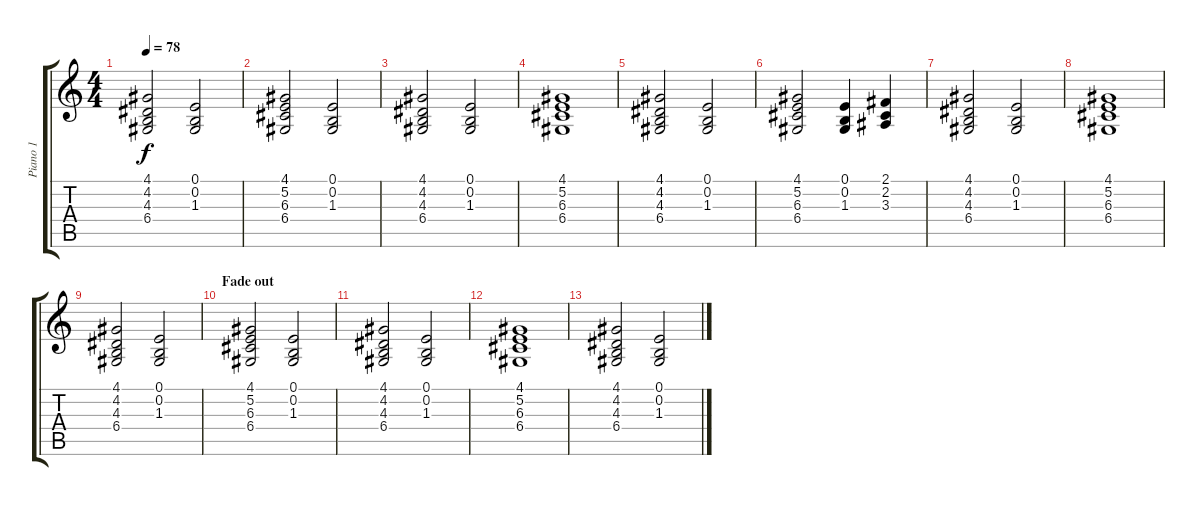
\track ("Piano 1" "Piano 1") {instrument acousticgrandpiano}
\staff {score tabs}
\tuning (E4 B3 G3 D3 A2 E2) {hide}
\ts (4 4)
\tempo 78
\clef g2
\ks c
(4.1 4.2 4.3 6.4).2{dy f} (0.1 0.2 1.3).2 |
(4.1 5.2 6.3 6.4).2 (0.1 0.2 1.3).2 |
(4.1 4.2 4.3 6.4).2 (0.1 0.2 1.3).2 |
(4.1 5.2 6.3 6.4).1 |
(4.1 4.2 4.3 6.4).2 (0.1 0.2 1.3).2 |
(4.1 5.2 6.3 6.4).2 (0.1 0.2 1.3).4 (2.1 2.2 3.3).4 |
(4.1 4.2 4.3 6.4).2 (0.1 0.2 1.3).2 |
(4.1 5.2 6.3 6.4).1 |
(4.1 4.2 4.3 6.4).2 (0.1 0.2 1.3).2 |
\section ("" "Fade out")
(4.1 5.2 6.3 6.4).2 (0.1 0.2 1.3).2 |
(4.1 4.2 4.3 6.4).2 (0.1 0.2 1.3).2 |
(4.1 5.2 6.3 6.4).1 |
(4.1 4.2 4.3 6.4).2 (0.1 0.2 1.3).2
